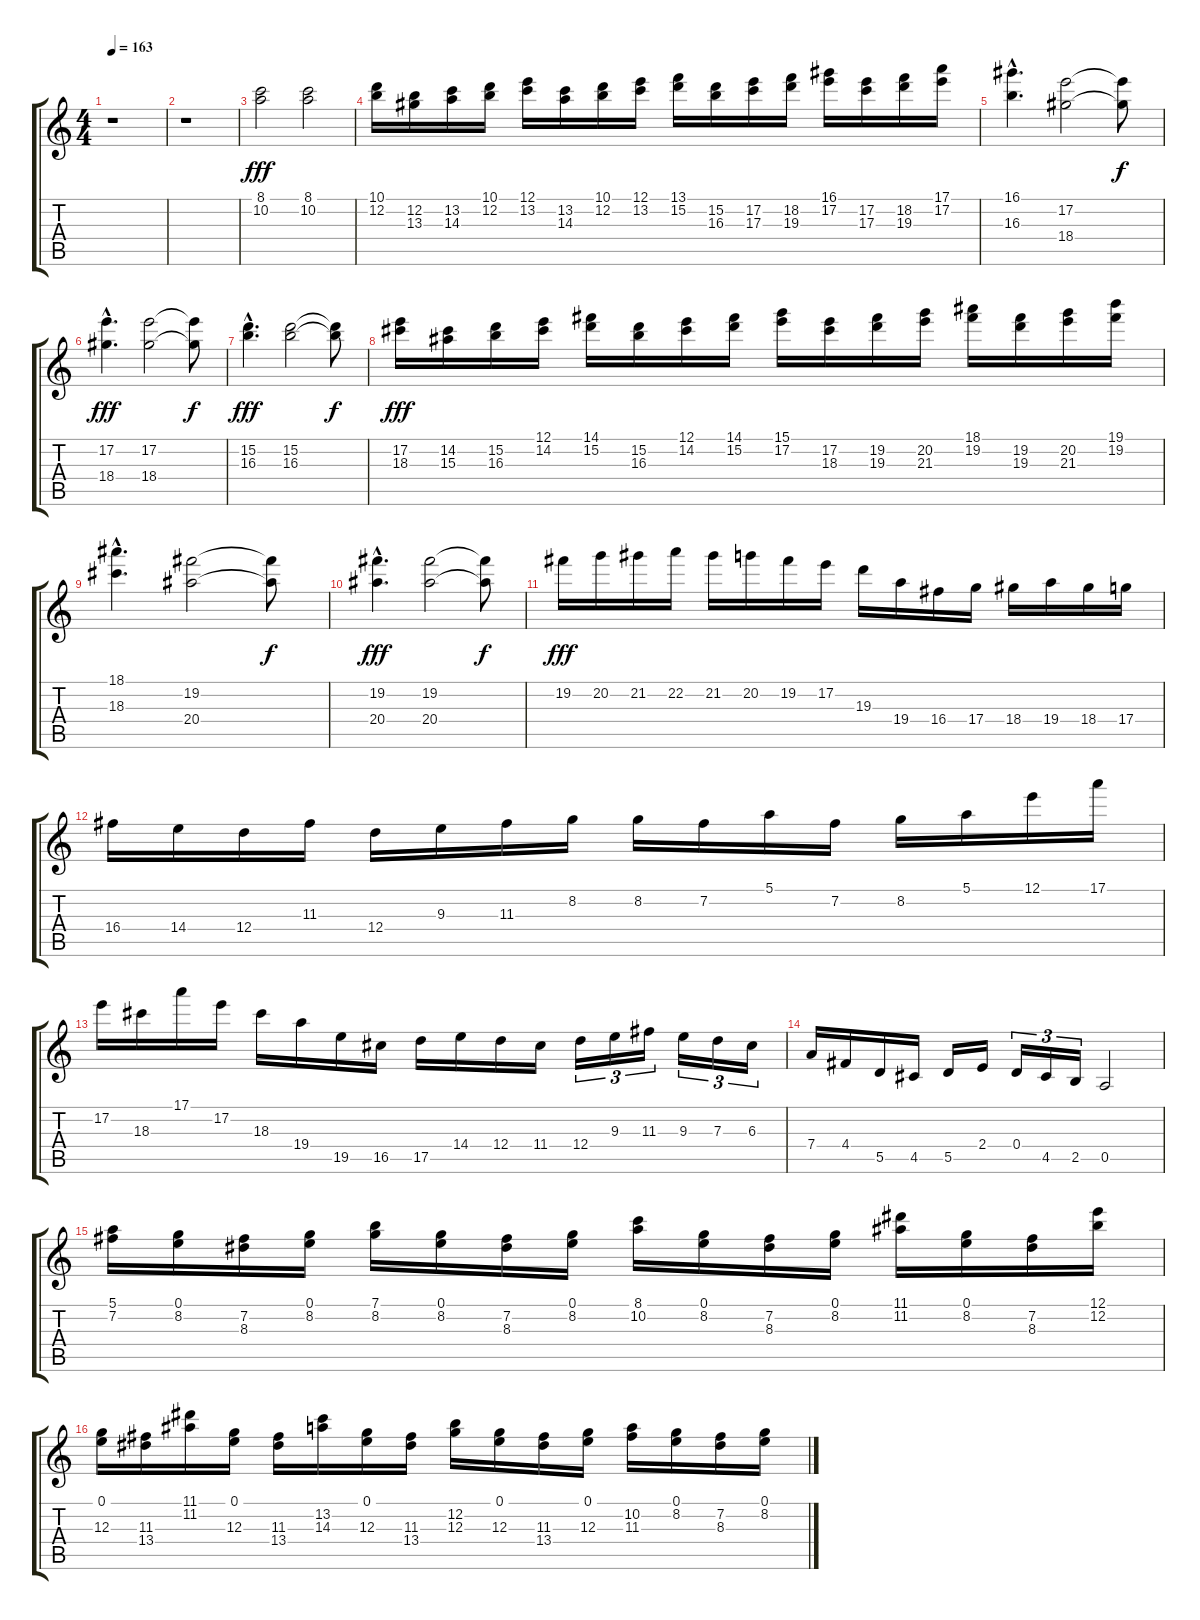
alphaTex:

\track "" {instrument distortionguitar}
\staff {score tabs}
\tuning (E4 B3 G3 D3 A2 E2) {hide}
\ts (4 4)
\tempo 163
\clef g2
\ks c
r.1{dy fff} |
r.1 |
(8.1 10.2).2 (8.1 10.2).2 |
(10.1 12.2).16 (12.2 13.3).16 (13.2 14.3).16 (10.1 12.2).16 (12.1 13.2).16 (13.2 14.3).16 (10.1 12.2).16 (12.1 13.2).16 (13.1 15.2).16 (15.2 16.3).16 (17.2 17.3).16 (18.2 19.3).16 (16.1 17.2).16 (17.2 17.3).16 (18.2 19.3).16 (17.1 17.2).16 |
(16.1{hac} 16.3{hac}).4{d} (17.2 18.4).2 (17.2{t} 18.4{t}).8{dy f} |
(17.2{hac} 18.4{hac}).4{d dy fff} (17.2 18.4).2 (17.2{t} 18.4{t}).8{dy f} |
(15.2{hac} 16.3{hac}).4{d dy fff} (15.2 16.3).2 (15.2{t} 16.3{t}).8{dy f} |
(17.2 18.3).16{dy fff} (14.2 15.3).16 (15.2 16.3).16 (12.1 14.2).16 (14.1 15.2).16 (15.2 16.3).16 (12.1 14.2).16 (14.1 15.2).16 (15.1 17.2).16 (17.2 18.3).16 (19.2 19.3).16 (20.2 21.3).16 (18.1 19.2).16 (19.2 19.3).16 (20.2 21.3).16 (19.1 19.2).16 |
(18.1{hac} 18.3{hac}).4{d} (19.2 20.4).2 (19.2{t} 20.4{t}).8{dy f} |
(19.2{hac} 20.4{hac}).4{d dy fff} (19.2 20.4).2 (19.2{t} 20.4{t}).8{dy f} |
19.2.16{dy fff} 20.2.16 21.2.16 22.2.16 21.2.16 20.2.16 19.2.16 17.2.16 19.3.16 19.4.16 16.4.16 17.4.16 18.4.16 19.4.16 18.4.16 17.4.16 |
16.4.16 14.4.16 12.4.16 11.3.16 12.4.16 9.3.16 11.3.16 8.2.16 8.2.16 7.2.16 5.1.16 7.2.16 8.2.16 5.1.16 12.1.16 17.1.16 |
17.2.16 18.3.16 17.1.16 17.2.16 18.3.16 19.4.16 19.5.16 16.5.16 17.5.16 14.4.16 12.4.16 11.4.16 12.4.16{tu (3 2)} 9.3.16{tu (3 2)} 11.3.16{tu (3 2)} 9.3.16{tu (3 2)} 7.3.16{tu (3 2)} 6.3.16{tu (3 2)} |
7.4.16 4.4.16 5.5.16 4.5.16 5.5.16 2.4.16 0.4.16{tu (3 2)} 4.5.16{tu (3 2)} 2.5.16{tu (3 2)} 0.5.2 |
(5.1 7.2).16 (0.1 8.2).16 (7.2 8.3).16 (0.1 8.2).16 (7.1 8.2).16 (0.1 8.2).16 (7.2 8.3).16 (0.1 8.2).16 (8.1 10.2).16 (0.1 8.2).16 (7.2 8.3).16 (0.1 8.2).16 (11.1 11.2).16 (0.1 8.2).16 (7.2 8.3).16 (12.1 12.2).16 |
(0.1 12.3).16 (11.3 13.4).16 (11.1 11.2).16 (0.1 12.3).16 (11.3 13.4).16 (13.2 14.3).16 (0.1 12.3).16 (11.3 13.4).16 (12.2 12.3).16 (0.1 12.3).16 (11.3 13.4).16 (0.1 12.3).16 (10.2 11.3).16 (0.1 8.2).16 (7.2 8.3).16 (0.1 8.2).16
